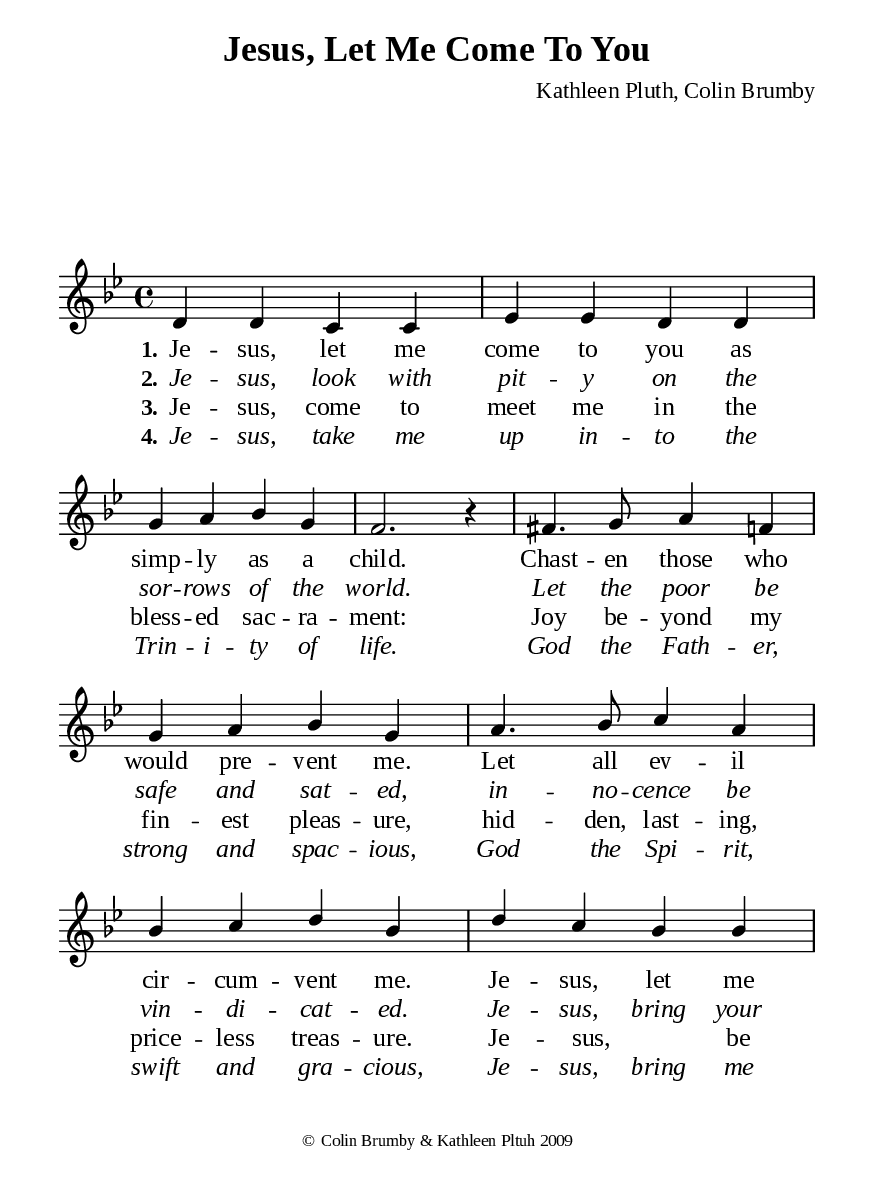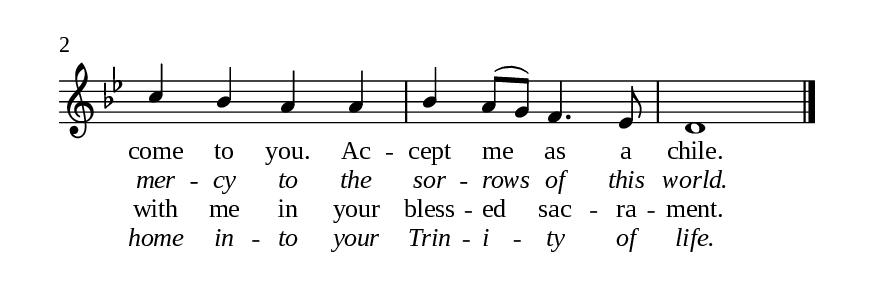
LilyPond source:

\version "2.18.2"

\header {
  title = "Jesus, Let Me Come To You"
  composer = "Kathleen Pluth, Colin Brumby"
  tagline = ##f
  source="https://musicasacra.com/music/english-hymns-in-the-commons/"
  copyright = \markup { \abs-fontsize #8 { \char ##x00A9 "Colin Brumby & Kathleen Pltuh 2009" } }
}

global= {
  \key bes \major
  \time 4/4
  \override Score.BarNumber.break-visibility = ##(#f #f #f)
  \override Lyrics.LyricSpace.minimum-distance = #3.0
}

\paper {
  #(set-paper-size "a5")
  top-margin = 10\mm
  bottom-margin = 10\mm
  left-margin = 10\mm
  right-margin = 10\mm
  indent = #0
  #(define fonts
	 (make-pango-font-tree "Liberation Serif"
	 		       "Liberation Serif"
			       "Liberation Serif"
			       (/ 20 20)))
  system-system-spacing = #'((basic-distance . 3) (padding . 3))
}

printItalic = \with {
  \override LyricText.font-shape = #'italic
}

% Verse music
musicVerseSoprano = \relative c' {
  %{	01	%} d4 d c c |
  %{	02	%} ees ees d d |
  %{	03	%} g a bes g |
  %{	04	%} f2. r4 |
  %{	05	%} fis4. g8 a4 f |
  %{	06	%} g a bes g |
  %{	07	%} a4. bes8 c4 a |
  %{	08	%} bes c d bes |
  %{	09	%} d c bes bes |
  %{	10	%} c bes a a |
  %{	11	%} bes a8 (g) f4. ees8 |
  %{	12	%} d1 \bar "|."
}

% Verse lyrics
verseOne = \lyricmode {
  \set stanza = #"1."
  Je -- sus, let me come to you as simp -- ly as a child.
  Chast -- en those who would pre -- vent me.
  Let all ev -- il cir -- cum -- vent me.
  Je -- sus, let me come to you.
  Ac -- cept me as a chile.
}

verseTwo = \lyricmode {
  \set stanza = #"2."
  Je -- sus, look with pit -- y on the sor -- rows of the world.
  Let the poor be safe and sat -- ed, 
  in -- no -- cence be vin -- di -- cat -- ed.
  Je -- sus, bring your mer -- cy to the sor -- rows of this world.
}

verseThree = \lyricmode {
  \set stanza = #"3."
  Je -- sus, come to meet me in the bless -- ed sac -- ra -- ment:
  Joy be -- yond my fin -- est pleas -- ure,
  hid -- den, last -- ing, price -- less treas -- ure.
  Je -- sus, _ be with me in your bless -- ed sac -- ra -- ment.
}

verseFour = \lyricmode {
  \set stanza = #"4."
  Je -- sus, take me up in -- to the Trin -- i -- ty of life.
  God the Fath -- er, strong and spac -- ious,
  God the Spi -- rit, swift and gra -- cious,
  Je -- sus, bring me home in -- to your Trin -- i -- ty of life.
}

% Layout
\score {
    \new ChoirStaff <<
      \new Staff <<
        \clef "treble"
        \new Voice = "sopranos" { \global \stemUp \slurUp \musicVerseSoprano }
      >>
      \new Lyrics \lyricsto sopranos \verseOne
      \new Lyrics \printItalic \lyricsto sopranos \verseTwo
      \new Lyrics \lyricsto sopranos \verseThree
      \new Lyrics \printItalic \lyricsto sopranos \verseFour
    >>
}
